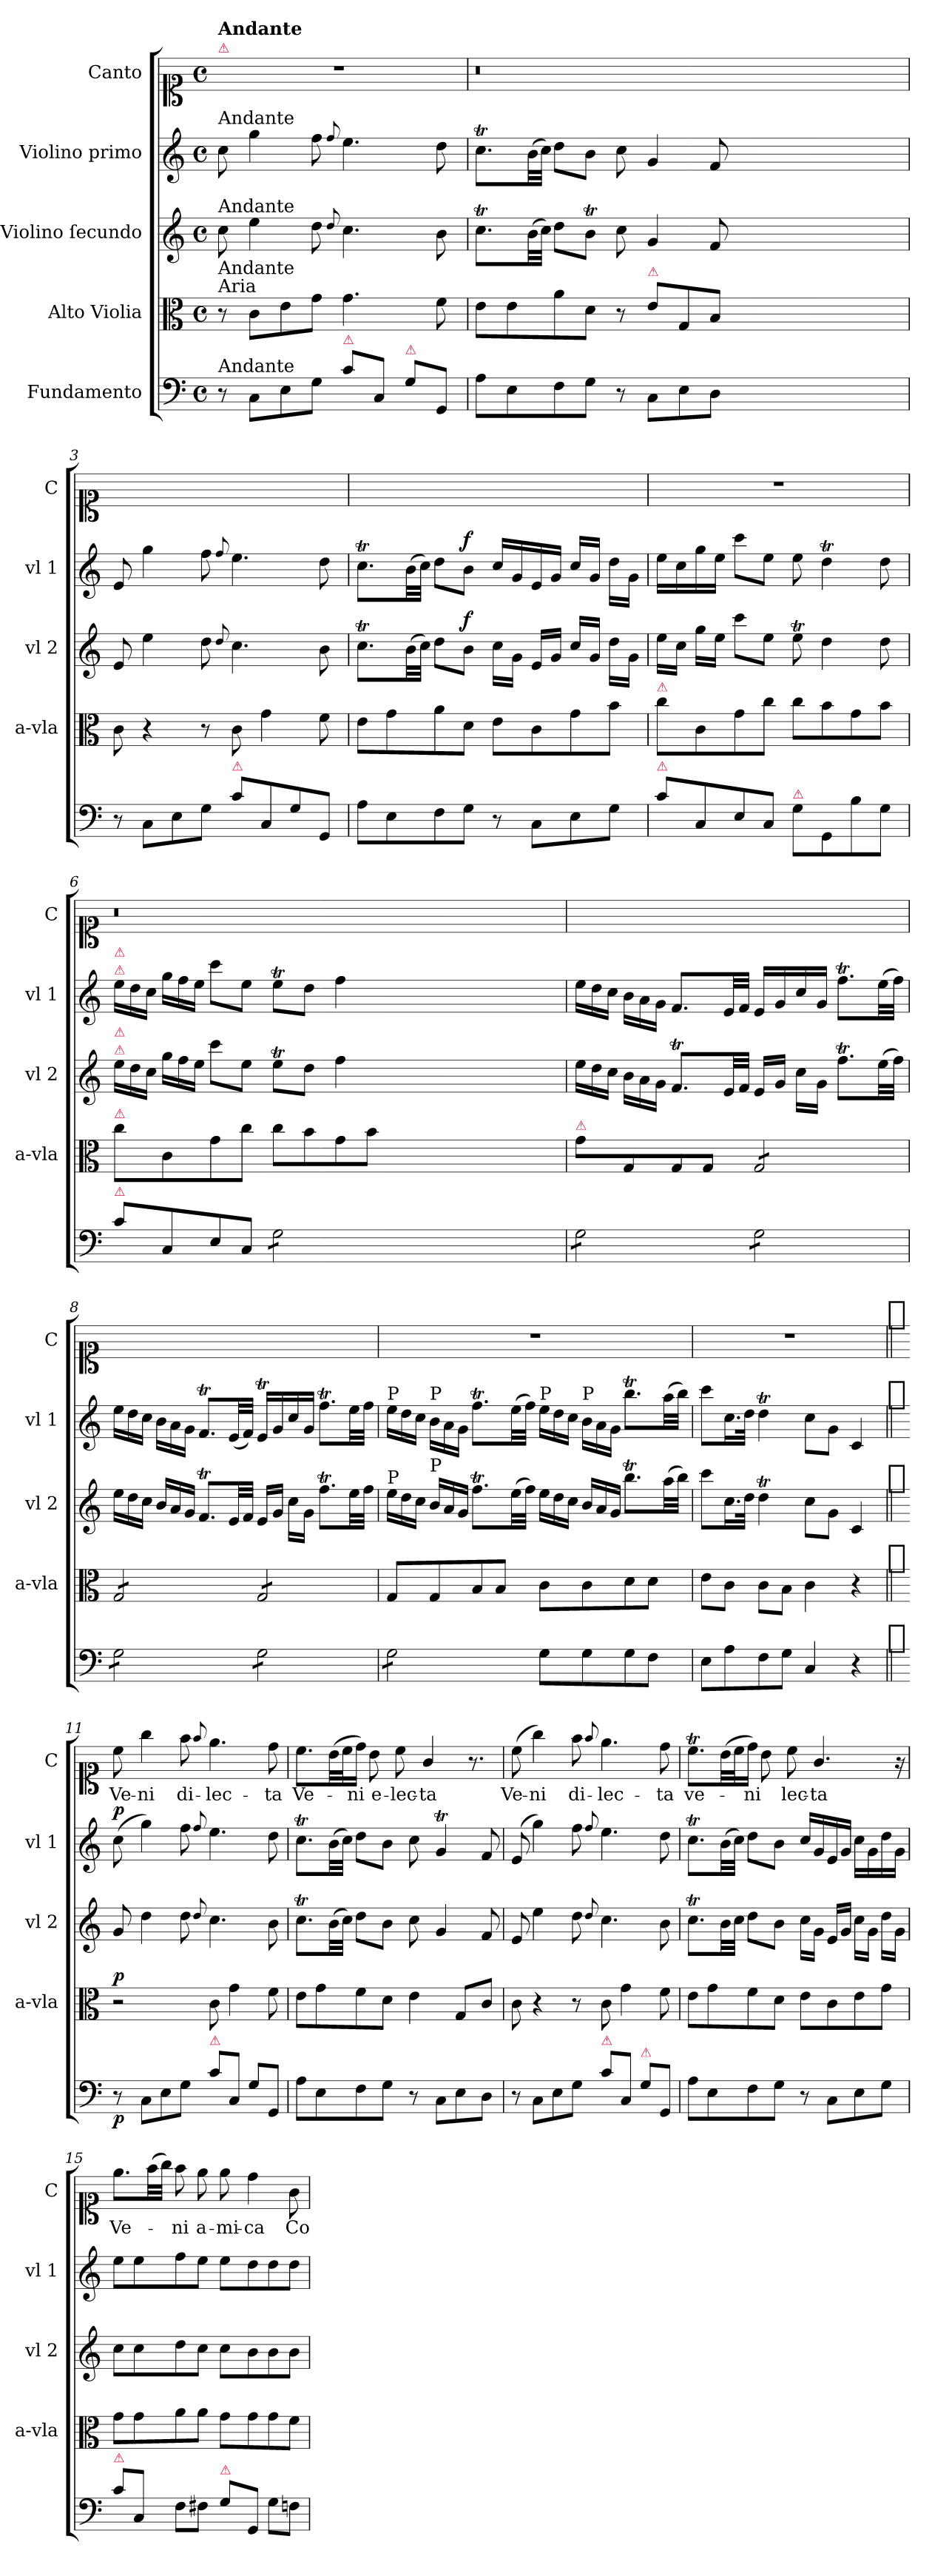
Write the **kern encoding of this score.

**kern	**dynam	**kern	**dynam	**kern	**dynam	**kern	**dynam	**kern	**text
*part5	*part5	*part4	*part4	*part3	*part3	*part2	*part2	*part1	*part1
*staff5	*staff5	*staff4	*staff4	*staff3	*staff3	*staff2	*staff2	*staff1	*staff1
*I"Fundamento	*	*I"Alto Violia	*	*I"Violino ſecundo	*	*I"Violino primo	*	*I"Canto	*
*	*	*I'a-vla	*	*I'vl 2	*	*I'vl 1	*	*I'C	*
*clefF4	*	*clefC3	*	*clefG2	*	*clefG2	*	*clefC1	*
*k[]	*	*k[]	*	*k[]	*	*k[]	*	*k[]	*
*M4/4	*	*M4/4	*	*M4/4	*	*M4/4	*	*M4/4	*
*met(c)	*	*met(c)	*	*met(c)	*	*met(c)	*	*met(c)	*
=1	=1	=1	=1	=1	=1	=1	=1	=1	=1
!	!	!	!	!	!	!	!	!LO:TX:a:color=crimson:t=⚠	!
!	!	!	!	!	!	!	!	!LO:TX:a:B:t=Andante	!
!	!	!	!	!	!	!LO:TX:a:t=Andante	!	!	!
!	!	!	!	!LO:TX:a:t=Andante	!	!	!	!	!
!	!	!LO:TX:a:t=Aria	!	!	!	!	!	!	!
!	!	!LO:TX:a:t=Andante	!	!	!	!	!	!	!
!LO:TX:a:t=Andante	!	!	!	!	!	!	!	!	!
8r	.	8r	.	8cc\	.	8cc\	.	1r	.
8C\L	.	8c\L	.	4ee\	.	4gg\	.	.	.
8E\	.	8e\	.	.	.	.	.	.	.
8G\J	.	8g\J	.	8dd\	.	8ff\	.	.	.
.	.	.	.	8qqdd/	.	8qqff/	.	.	.
!LO:TX:a:color=crimson:t=⚠	!	!	!	!	!	!	!	!	!
8c\L	.	4.g\	.	4.cc\	.	4.ee\	.	.	.
8C/J	.	.	.	.	.	.	.	.	.
!LO:TX:a:color=crimson:t=⚠	!	!	!	!	!	!	!	!	!
8G\L	.	.	.	.	.	.	.	.	.
8GG/J	.	8f\	.	8b\	.	8dd\	.	.	.
=2	=2	=2	=2	=2	=2	=2	=2	=2	=2
8A\L	.	8e\L	.	8.ccT\L	.	8.ccT\L	.	0.r	.
8E\	.	8e\	.	.	.	.	.	.	.
.	.	.	.	(32b\LL	.	(32b\LL	.	.	.
.	.	.	.	32cc\JJJ)	.	32cc\JJJ)	.	.	.
8F\	.	8a\	.	8dd\L	.	8dd\L	.	.	.
8G\J	.	8d\J	.	8bt\J	.	8b\J	.	.	.
8r	.	8r	.	8cc\	.	8cc\	.	.	.
!	!	!LO:TX:a:color=crimson:t=⚠	!	!	!	!	!	!	!
8C\L	.	8e\L	.	4g/	.	4g/	.	.	.
8E\	.	8G/	.	.	.	.	.	.	.
8D\J	.	8B/J	.	8f/	.	8f/	.	.	.
0ryy	.	0ryy	.	0ryy	.	0ryy	.	.	.
=3	=3	=3	=3	=3	=3	=3	=3	=3	=3
!	!	!	!	!	!LO:DY:a	!	!LO:DY:a	!	!
8r	.	8c\	.	8e/	p&colon;	8e/	p&colon;	1ryy	.
8C\L	.	4r	.	4ee\	.	4gg\	.	.	.
8E\	.	.	.	.	.	.	.	.	.
8G\J	.	8r	.	8dd\	.	8ff\	.	.	.
.	.	.	.	8qqdd/	.	8qqff/	.	.	.
!LO:TX:a:color=crimson:t=⚠	!	!	!	!	!	!	!	!	!
!	!	!	!LO:DY:a	!	!	!	!	!	!
8c\L	.	8c\	p&colon;	4.cc\	.	4.ee\	.	.	.
8C/	.	4g\	.	.	.	.	.	.	.
8G\	.	.	.	.	.	.	.	.	.
8GG/J	.	8f\	.	8b\	.	8dd\	.	.	.
=4	=4	=4	=4	=4	=4	=4	=4	=4	=4
8A\L	.	8e\L	.	8.ccT\L	.	8.ccT\L	.	1ryy	.
8E\	.	8g\	.	.	.	.	.	.	.
.	.	.	.	(32b\LL	.	(32b\LL	.	.	.
.	.	.	.	32cc\JJJ)	.	32cc\JJJ)	.	.	.
8F\	.	8a\	.	8dd\L	.	8dd\L	.	.	.
!	!	!	!	!	!LO:DY:a	!	!LO:DY:a	!	!
8G\J	.	8d\J	.	8b\J	f	8b\J	f	.	.
!	!	!	!LO:DY:a	!	!	!	!	!	!
8r	.	8e\L	for	16cc\LL	.	16cc/LL	.	.	.
.	.	.	.	16g\JJ	.	16g/	.	.	.
8C\L	.	8c\	.	16e/LL	.	16e/	.	.	.
.	.	.	.	16g/JJ	.	16g/JJ	.	.	.
8E\	.	8g\	.	16cc/LL	.	16cc/LL	.	.	.
.	.	.	.	16g/JJ	.	16g/JJ	.	.	.
8G\J	.	8b\J	.	16dd\LL	.	16dd\LL	.	.	.
.	.	.	.	16g\JJ	.	16g\JJ	.	.	.
=5	=5	=5	=5	=5	=5	=5	=5	=5	=5
!	!	!LO:TX:a:color=crimson:t=⚠	!	!	!	!	!	!	!
!LO:TX:a:color=crimson:t=⚠	!	!	!	!	!	!	!	!	!
8c\L	.	8cc\L	.	16ee\LL	.	16ee\LL	.	1r	.
.	.	.	.	16cc\JJ	.	16cc\	.	.	.
8C/	.	8c/	.	16gg\LL	.	16gg\	.	.	.
.	.	.	.	16ee\JJ	.	16ee\JJ	.	.	.
8E/	.	8g\	.	8ccc\L	.	8ccc\L	.	.	.
8C/J	.	8cc\J	.	8ee\J	.	8ee\J	.	.	.
!LO:TX:a:color=crimson:t=⚠	!	!	!	!	!	!	!	!	!
8G\L	.	8cc\L	.	8eet\	.	8ee\	.	.	.
8GG/	.	8b\	.	4dd\	.	4ddT\	.	.	.
8B\	.	8g\	.	.	.	.	.	.	.
8G\J	.	8b\J	.	8dd\	.	8dd\	.	.	.
=6	=6	=6	=6	=6	=6	=6	=6	=6	=6
*	*	*	*	*Xtuplet	*	*Xtuplet	*	*	*
!	!	!	!	!	!	!LO:TX:a:color=crimson:t=⚠	!	!	!
!	!	!	!	!	!	!LO:TX:a:color=crimson:t=⚠	!	!	!
!	!	!	!	!LO:TX:a:color=crimson:t=⚠	!	!	!	!	!
!	!	!	!	!LO:TX:a:color=crimson:t=⚠	!	!	!	!	!
!	!	!LO:TX:a:color=crimson:t=⚠	!	!	!	!	!	!	!
!LO:TX:a:color=crimson:t=⚠	!	!	!	!	!	!	!	!	!
8c\L	.	8cc\L	.	24ee\LL	.	24ee\LL	.	0.r	.
.	.	.	.	24dd\	.	24dd\	.	.	.
.	.	.	.	24cc\JJ	.	24cc\JJ	.	.	.
8C/	.	8c/	.	24gg\LL	.	24gg\LL	.	.	.
.	.	.	.	24ff\	.	24ff\	.	.	.
.	.	.	.	24ee\JJ	.	24ee\JJ	.	.	.
8E/	.	8g\	.	8ccc\L	.	8ccc\L	.	.	.
8C/J	.	8cc\J	.	8ee\J	.	8ee\J	.	.	.
*tremolo	*	*	*	*	*	*	*	*	*
8G\L	.	8cc\L	.	8eet\L	.	8eet\L	.	.	.
8G\	.	8b\	.	8dd\J	.	8dd\J	.	.	.
8G\	.	8g\	.	4ff\	.	4ff\	.	.	.
8G\J	.	8b\J	.	.	.	.	.	.	.
0ryy	.	0ryy	.	0ryy	.	0ryy	.	.	.
=7	=7	=7	=7	=7	=7	=7	=7	=7	=7
!	!	!LO:TX:a:color=crimson:t=⚠	!	!	!	!	!	!	!
8G\L	.	8g\L	.	24ee\LL	.	24ee\LL	.	1ryy	.
.	.	.	.	24dd\	.	24dd\	.	.	.
.	.	.	.	24cc\JJ	.	24cc\JJ	.	.	.
8G\	.	8G/	.	24b\LL	.	24b\LL	.	.	.
.	.	.	.	24a\	.	24a\	.	.	.
.	.	.	.	24g\JJ	.	24g\JJ	.	.	.
8G\	.	8G/	.	8.fT/L	.	8.f/L	.	.	.
8G\J	.	8G/J	.	.	.	.	.	.	.
.	.	.	.	32e/LL	.	32e/LL	.	.	.
.	.	.	.	32f/JJJ	.	32f/JJJ	.	.	.
*	*	*tremolo	*	*	*	*	*	*	*
8G\L	.	8G/L	.	16e/LL	.	16e/LL	.	.	.
.	.	.	.	16g/JJ	.	16g/	.	.	.
8G\	.	8G/	.	16cc\LL	.	16cc/	.	.	.
.	.	.	.	16g\JJ	.	16g/JJ	.	.	.
8G\	.	8G/	.	8.ffT\L	.	8.ffT\L	.	.	.
8G\J	.	8G/J	.	.	.	.	.	.	.
.	.	.	.	(32ee\LL	.	(32ee\LL	.	.	.
.	.	.	.	32ff\JJJ)	.	32ff\JJJ)	.	.	.
=8	=8	=8	=8	=8	=8	=8	=8	=8	=8
8G\L	.	8G/L	.	24ee\LL	.	24ee\LL	.	1ryy	.
.	.	.	.	24dd\	.	24dd\	.	.	.
.	.	.	.	24cc\JJ	.	24cc\JJ	.	.	.
8G\	.	8G/	.	24b/LL	.	24b\LL	.	.	.
.	.	.	.	24a/	.	24a\	.	.	.
.	.	.	.	24g/JJ	.	24g\JJ	.	.	.
8G\	.	8G/	.	8.fT/L	.	8.fT/L	.	.	.
8G\J	.	8G/J	.	.	.	.	.	.	.
.	.	.	.	32e/LL	.	(32e/LL	.	.	.
.	.	.	.	32f/JJJ	.	32f/JJJ)	.	.	.
8G\L	.	8G/L	.	16e/LL	.	16et/LL	.	.	.
.	.	.	.	16g/JJ	.	16g/	.	.	.
8G\	.	8G/	.	16cc\LL	.	16cc/	.	.	.
.	.	.	.	16g\JJ	.	16g/JJ	.	.	.
8G\	.	8G/	.	8.ffT\L	.	8.ffT\L	.	.	.
8G\J	.	8G/J	.	.	.	.	.	.	.
*	*	*Xtremolo	*	*	*	*	*	*	*
.	.	.	.	32ee\LL	.	32ee\LL	.	.	.
.	.	.	.	32ff\JJJ	.	32ff\JJJ	.	.	.
=9	=9	=9	=9	=9	=9	=9	=9	=9	=9
!	!	!	!	!	!	!LO:TX:a:t=P	!	!	!
!	!	!	!	!LO:TX:a:t=P	!	!	!	!	!
8G\L	.	8G/L	.	24ee\LL	.	24ee\LL	.	1r	.
.	.	.	.	24dd\	.	24dd\	.	.	.
.	.	.	.	24cc\JJ	.	24cc\JJ	.	.	.
!	!	!	!	!	!	!LO:TX:a:t=P	!	!	!
!	!	!	!	!LO:TX:a:t=P	!	!	!	!	!
8G\	.	8G/	.	24b/LL	.	24b\LL	.	.	.
.	.	.	.	24a/	.	24a\	.	.	.
.	.	.	.	24g/JJ	.	24g\JJ	.	.	.
8G\	.	8B/	.	8.ffT\L	.	8.ffT\L	.	.	.
8G\J	.	8B/J	.	.	.	.	.	.	.
*Xtremolo	*	*	*	*	*	*	*	*	*
.	.	.	.	(32ee\LL	.	(32ee\LL	.	.	.
.	.	.	.	32ff\JJJ)	.	32ff\JJJ)	.	.	.
!	!	!	!	!	!	!LO:TX:a:t=P	!	!	!
8G\L	.	8c\L	.	24ee\LL	.	24ee\LL	.	.	.
.	.	.	.	24dd\	.	24dd\	.	.	.
.	.	.	.	24cc\JJ	.	24cc\JJ	.	.	.
!	!	!	!	!	!	!LO:TX:a:t=P	!	!	!
8G\	.	8c\	.	24b/LL	.	24b\LL	.	.	.
.	.	.	.	24a/	.	24a\	.	.	.
.	.	.	.	24g/JJ	.	24g\JJ	.	.	.
8G\	.	8d\	.	8.bbt\L	.	8.bbt\L	.	.	.
8F\J	.	8d\J	.	.	.	.	.	.	.
.	.	.	.	(32aa\LL	.	(32aa\LL	.	.	.
.	.	.	.	32bb\JJJ)	.	32bb\JJJ)	.	.	.
=10	=10	=10	=10	=10	=10	=10	=10	=10	=10
8E\L	.	8e\L	.	8ccc\L	.	8ccc\L	.	1r	.
8A\	.	8c\J	.	16.cc\L	.	16.cc\L	.	.	.
.	.	.	.	32dd\JJk	.	32dd\JJk	.	.	.
8F\	.	8c\L	.	4ddT\	.	4ddT\	.	.	.
8G\J	.	8B\J	.	.	.	.	.	.	.
4C/	.	4c\	.	8cc\L	.	8cc\L	.	.	.
.	.	.	.	8g\J	.	8g\J	.	.	.
4r	.	4r	.	4c/	.	4c/	.	.	.
!	!	!	!	!	!	!	!	!LO:TX:a:t=[segno]	!
!	!	!	!	!	!	!LO:TX:a:t=[segno]	!	!	!
!	!	!	!	!LO:TX:a:t=[segno]	!	!	!	!	!
!	!	!LO:TX:a:t=[segno]	!	!	!	!	!	!	!
!LO:TX:a:t=[segno]	!	!	!	!	!	!	!	!	!
=11||	=11||	=11||	=11||	=11||	=11||	=11||	=11||	=11||	=11||
!	!	!	!LO:DY:a	!	!LO:DY:a	!	!LO:DY:a	!	!
8r	p	2r	p	8g/	p&colon;	(8cc\	p	8cc\	Ve-
8C\L	.	.	.	4dd\	.	4gg\)	.	4gg\	-ni
8E\	.	.	.	.	.	.	.	.	.
8G\J	.	.	.	8dd\	.	8ff\	.	8ff\	di-
.	.	.	.	8qqdd/	.	8qqff/	.	8qqff/	.
!LO:TX:a:color=crimson:t=⚠	!	!	!	!	!	!	!	!	!
8c\L	.	8c\	.	4.cc\	.	4.ee\	.	4.ee\	-lec-
8C/J	.	4g\	.	.	.	.	.	.	.
8G\L	.	.	.	.	.	.	.	.	.
8GG/J	.	8f\	.	8b\	.	8dd\	.	8dd\	-ta
=12	=12	=12	=12	=12	=12	=12	=12	=12	=12
8A\L	.	8e\L	.	8.ccT\L	.	8.ccT\L	.	8.cc\L	Ve-
8E\	.	8g\	.	.	.	.	.	.	.
.	.	.	.	(32b\LL	.	(32b\LL	.	(32b\LL	.
.	.	.	.	32cc\JJJ)	.	32cc\JJJ)	.	32cc\J	.
8F\	.	8f\	.	8dd\L	.	8dd\L	.	16dd\JJ)	-ni
.	.	.	.	.	.	.	.	8b\	e-
8G\J	.	8d\J	.	8b\J	.	8b\J	.	.	.
.	.	.	.	.	.	.	.	8cc\	-lec-
8r	.	4e\	.	8cc\	.	8cc\	.	.	.
.	.	.	.	.	.	.	.	4g/	-ta
8C\L	.	.	.	4g/	.	4gT/	.	.	.
8E\	.	8G/L	.	.	.	.	.	.	.
.	.	.	.	.	.	.	.	8.r	.
8D\J	.	8c/J	.	8f/	.	8f/	.	.	.
=13	=13	=13	=13	=13	=13	=13	=13	=13	=13
8r	.	8c\	.	8e/	.	(8e/	.	(8cc\	Ve-
8C\L	.	4r	.	4ee\	.	4gg\)	.	4gg\)	-ni
8E\	.	.	.	.	.	.	.	.	.
8G\J	.	8r	.	8dd\	.	8ff\	.	8ff\	di-
.	.	.	.	8qqdd/	.	8qqff/	.	8qqff/	.
!LO:TX:a:color=crimson:t=⚠	!	!	!	!	!	!	!	!	!
8c\L	.	8c\	.	4.cc\	.	4.ee\	.	4.ee\	-lec-
8C/J	.	4g\	.	.	.	.	.	.	.
!LO:TX:a:color=crimson:t=⚠	!	!	!	!	!	!	!	!	!
8G\L	.	.	.	.	.	.	.	.	.
8GG/J	.	8f\	.	8b\	.	8dd\	.	8dd\	-ta
=14	=14	=14	=14	=14	=14	=14	=14	=14	=14
8A\L	.	8e\L	.	8.ccT\L	.	8.ccT\L	.	8.ccT\L	ve-
8E\	.	8g\	.	.	.	.	.	.	.
.	.	.	.	32b\LL	.	(32b\LL	.	(32b\LL	.
.	.	.	.	32cc\JJJ	.	32cc\JJJ)	.	32cc\J	.
8F\	.	8f\	.	8dd\L	.	8dd\L	.	16dd\JJ)	-ni
.	.	.	.	.	.	.	.	8b\	.
8G\J	.	8d\J	.	8b\J	.	8b\J	.	.	.
.	.	.	.	.	.	.	.	8cc\	-lec-
8r	.	8e\L	.	16cc\LL	.	16cc/LL	.	.	.
.	.	.	.	16g\JJ	.	16g/	.	4.g/	-ta
8C\L	.	8c\	.	16e/LL	.	16e/	.	.	.
.	.	.	.	16g/JJ	.	16g/JJ	.	.	.
8E\	.	8e\	.	16cc\LL	.	16cc\LL	.	.	.
.	.	.	.	16g\JJ	.	16g\	.	.	.
8G\J	.	8g\J	.	16dd\LL	.	16dd\	.	.	.
.	.	.	.	16g\JJ	.	16g\JJ	.	16r	.
=15	=15	=15	=15	=15	=15	=15	=15	=15	=15
!LO:TX:a:color=crimson:t=⚠	!	!	!	!	!	!	!	!	!
8c\L	.	8g\L	.	8cc\L	.	8ee\L	.	8.ee\L	Ve-
8C/J	.	8g\	.	8cc\	.	8ee\	.	.	.
.	.	.	.	.	.	.	.	(32ff\LL	.
.	.	.	.	.	.	.	.	32gg\JJJ)	.
8F\L	.	8a\	.	8dd\	.	8ff\	.	8ff\	-ni
8F#X\J	.	8a\J	.	8cc\J	.	8ee\J	.	8ee\	a-
!LO:TX:a:color=crimson:t=⚠	!	!	!	!	!	!	!	!	!
8G\L	.	8g\L	.	8cc\L	.	8ee\L	.	8ee\	-mi-
8GG/J	.	8g\	.	8b\	.	8dd\	.	4dd\	-ca
8G\L	.	8g\	.	8b\	.	8dd\	.	.	.
8Fn\J	.	8f\J	.	8b\J	.	8dd\J	.	8g\	Co-
=	=	=	=	=	=	=	=	=	=
*-	*-	*-	*-	*-	*-	*-	*-	*-	*-
